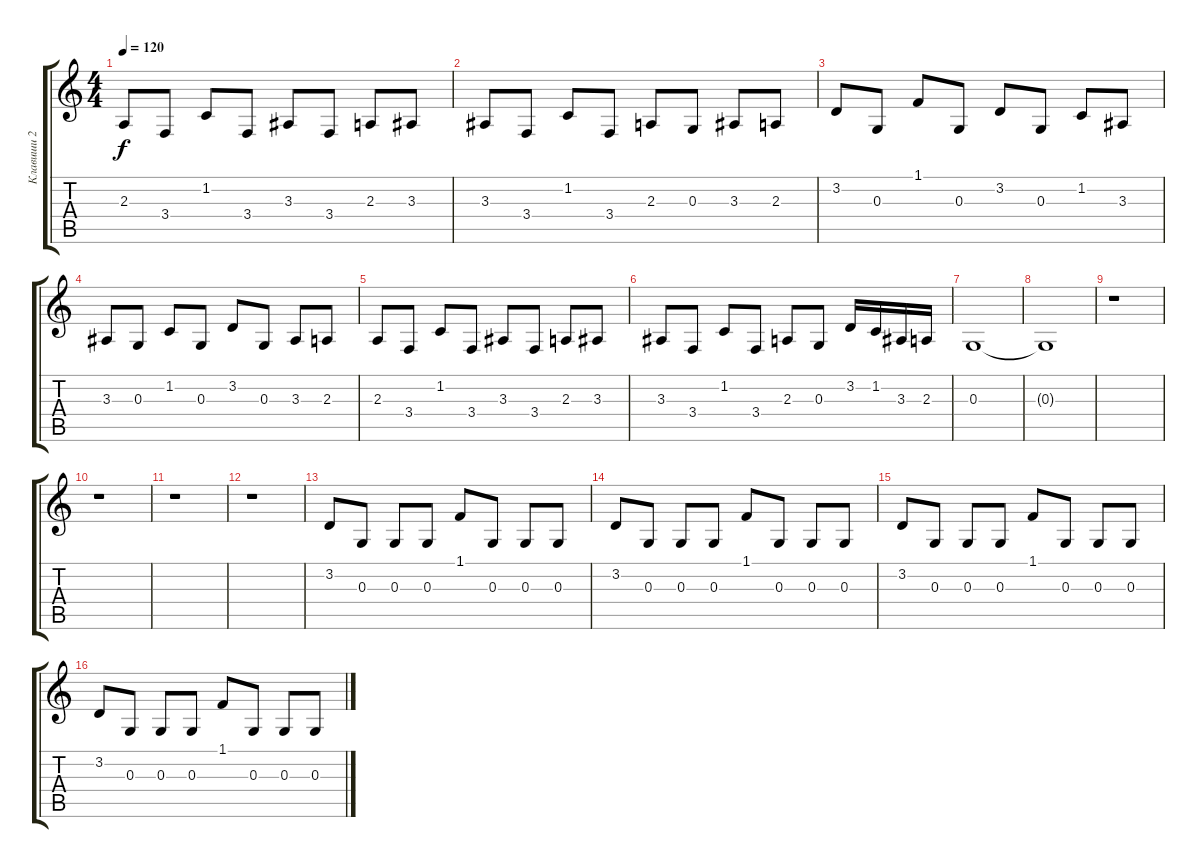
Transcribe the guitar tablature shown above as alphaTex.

\track ("Клавиши 2" "Клавиши 2") {instrument pad1newage}
\staff {score tabs}
\tuning (E4 B3 G3 D3 A2 E2) {hide}
\ts (4 4)
\tempo 120
\clef g2
\ks c
2.3.8{dy f} 3.4.8 1.2.8 3.4.8 3.3.8 3.4.8 2.3.8 3.3.8 |
3.3.8 3.4.8 1.2.8 3.4.8 2.3.8 0.3.8 3.3.8 2.3.8 |
3.2.8 0.3.8 1.1.8 0.3.8 3.2.8 0.3.8 1.2.8 3.3.8 |
3.3.8 0.3.8 1.2.8 0.3.8 3.2.8 0.3.8 3.3.8 2.3.8 |
2.3.8 3.4.8 1.2.8 3.4.8 3.3.8 3.4.8 2.3.8 3.3.8 |
3.3.8 3.4.8 1.2.8 3.4.8 2.3.8 0.3.8 3.2.16 1.2.16 3.3.16 2.3.16 |
0.3.1 |
0.3{t}.1 |
r.1 |
r.1 |
r.1 |
r.1 |
3.2.8 0.3.8 0.3.8 0.3.8 1.1.8 0.3.8 0.3.8 0.3.8 |
3.2.8 0.3.8 0.3.8 0.3.8 1.1.8 0.3.8 0.3.8 0.3.8 |
3.2.8 0.3.8 0.3.8 0.3.8 1.1.8 0.3.8 0.3.8 0.3.8 |
3.2.8 0.3.8 0.3.8 0.3.8 1.1.8 0.3.8 0.3.8 0.3.8
